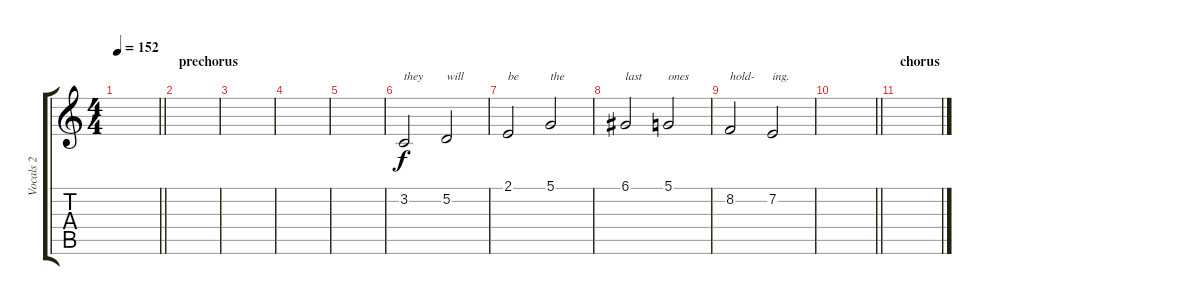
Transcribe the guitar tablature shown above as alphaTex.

\track ("Vocals 2" "Vocals 2") {instrument baritonesax}
\staff {score tabs}
\tuning (D4 A3 F3 C3 G2 C2) {hide}
\ts (4 4)
\tempo 152
\clef g2
\barLineRight lightlight
\ks c
|
\section ("" "prechorus")
|
|
|
|
3.2.2{txt "they"} 5.2.2{txt "will"} |
2.1.2{txt "be"} 5.1.2{txt "the"} |
6.1.2{txt "last"} 5.1.2{txt "ones"} |
8.2.2{txt "hold-"} 7.2.2{txt "ing."} |
\barLineRight lightlight
|
\section ("" "chorus")
